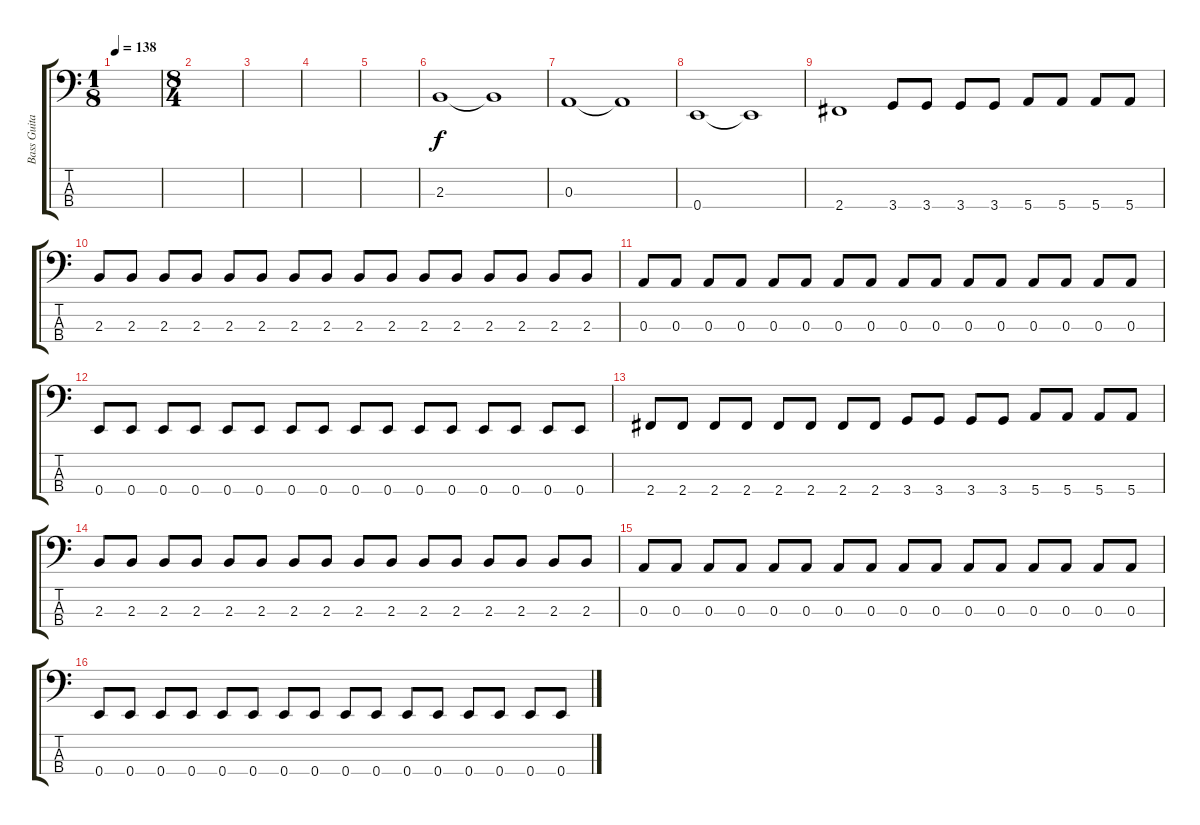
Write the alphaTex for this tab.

\track ("Bass Guitar" "Bass Guita") {instrument electricbassfinger}
\staff {score tabs}
\tuning (G2 D2 A1 E1) {hide}
\ts (1 8)
\tempo 138
\clef f4
\ks c
|
\ts (8 4)
|
|
|
|
2.3.1 2.3{t}.1 |
0.3.1 0.3{t}.1 |
0.4.1 0.4{t}.1 |
2.4.1 3.4.8 3.4.8 3.4.8 3.4.8 5.4.8 5.4.8 5.4.8 5.4.8 |
2.3.8 2.3.8 2.3.8 2.3.8 2.3.8 2.3.8 2.3.8 2.3.8 2.3.8 2.3.8 2.3.8 2.3.8 2.3.8 2.3.8 2.3.8 2.3.8 |
0.3.8 0.3.8 0.3.8 0.3.8 0.3.8 0.3.8 0.3.8 0.3.8 0.3.8 0.3.8 0.3.8 0.3.8 0.3.8 0.3.8 0.3.8 0.3.8 |
0.4.8 0.4.8 0.4.8 0.4.8 0.4.8 0.4.8 0.4.8 0.4.8 0.4.8 0.4.8 0.4.8 0.4.8 0.4.8 0.4.8 0.4.8 0.4.8 |
2.4.8 2.4.8 2.4.8 2.4.8 2.4.8 2.4.8 2.4.8 2.4.8 3.4.8 3.4.8 3.4.8 3.4.8 5.4.8 5.4.8 5.4.8 5.4.8 |
2.3.8 2.3.8 2.3.8 2.3.8 2.3.8 2.3.8 2.3.8 2.3.8 2.3.8 2.3.8 2.3.8 2.3.8 2.3.8 2.3.8 2.3.8 2.3.8 |
0.3.8 0.3.8 0.3.8 0.3.8 0.3.8 0.3.8 0.3.8 0.3.8 0.3.8 0.3.8 0.3.8 0.3.8 0.3.8 0.3.8 0.3.8 0.3.8 |
0.4.8 0.4.8 0.4.8 0.4.8 0.4.8 0.4.8 0.4.8 0.4.8 0.4.8 0.4.8 0.4.8 0.4.8 0.4.8 0.4.8 0.4.8 0.4.8
